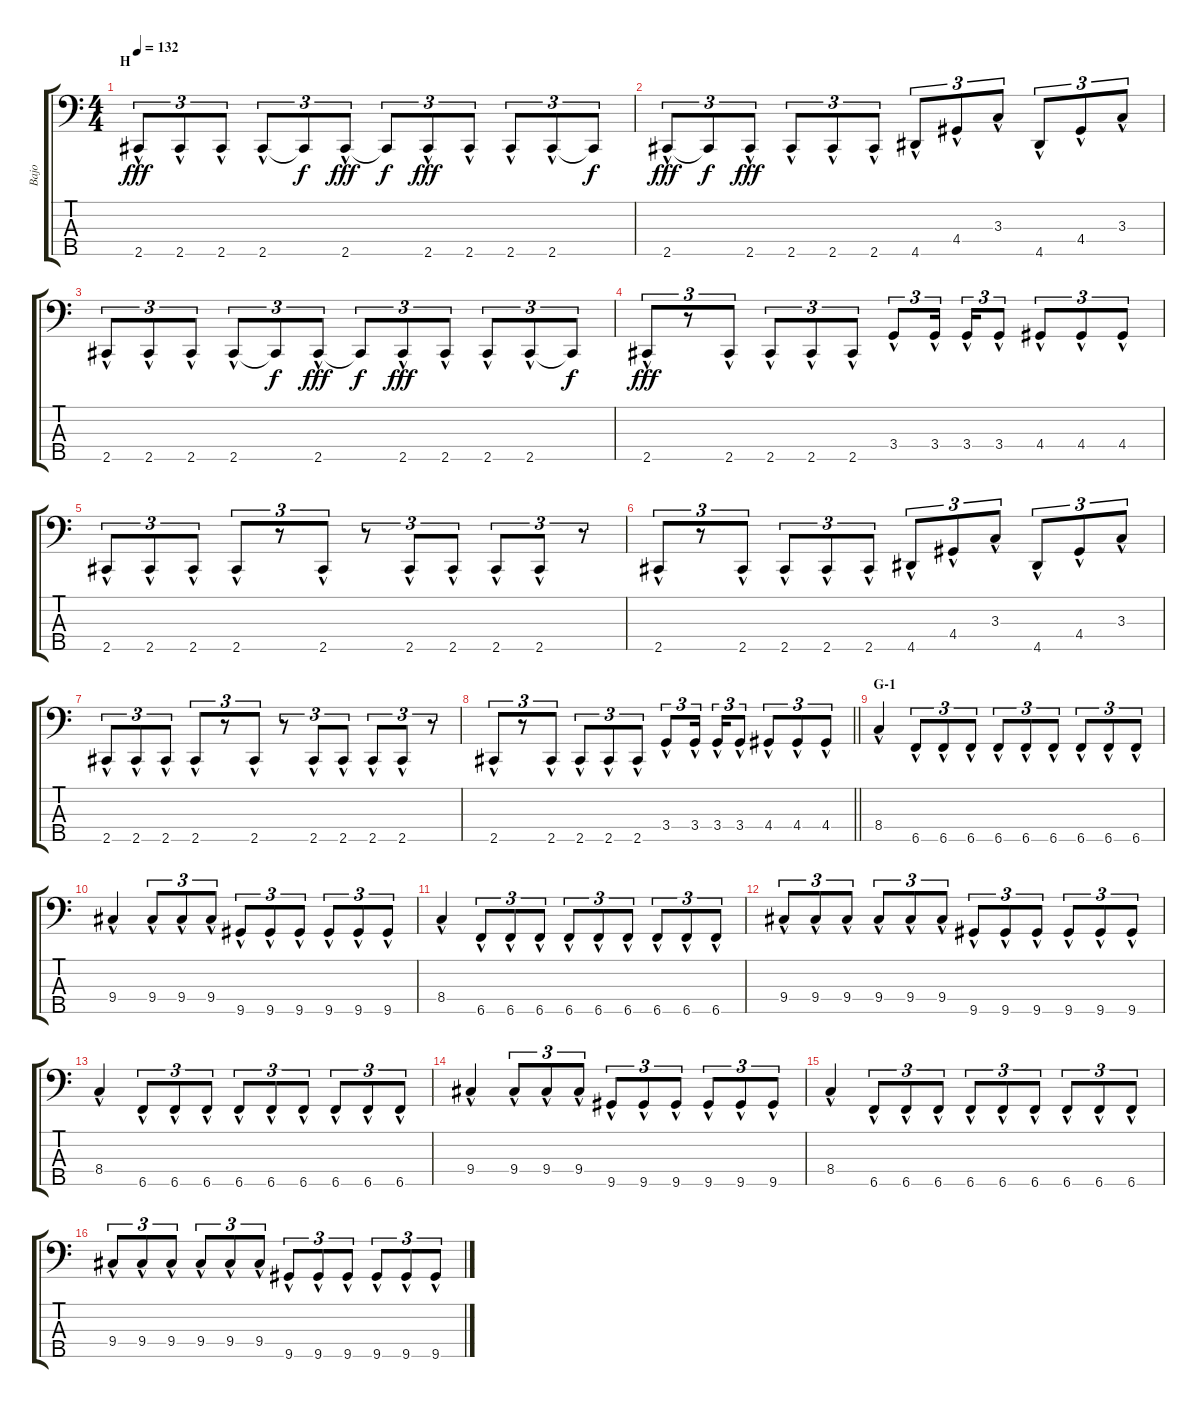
\track ("Bajo" "Bajo") {instrument electricbassfinger}
\staff {score tabs}
\tuning (G2 D2 A1 E1 B0) {hide}
\ts (4 4)
\section ("" "H")
\tempo 132
\clef f4
\ks c
2.5{hac}.8{tu (3 2) dy fff} 2.5{hac}.8{tu (3 2)} 2.5{hac}.8{tu (3 2)} 2.5{hac}.8{tu (3 2)} 2.5{t}.8{tu (3 2) dy f} 2.5{hac}.8{tu (3 2) dy fff} 2.5{t}.8{tu (3 2) dy f} 2.5{hac}.8{tu (3 2) dy fff} 2.5{hac}.8{tu (3 2)} 2.5{hac}.8{tu (3 2)} 2.5{hac}.8{tu (3 2)} 2.5{t}.8{tu (3 2) dy f} |
2.5{hac}.8{tu (3 2) dy fff} 2.5{t}.8{tu (3 2) dy f} 2.5{hac}.8{tu (3 2) dy fff} 2.5{hac}.8{tu (3 2)} 2.5{hac}.8{tu (3 2)} 2.5{hac}.8{tu (3 2)} 4.5{hac}.8{tu (3 2)} 4.4{hac}.8{tu (3 2)} 3.3{hac}.8{tu (3 2)} 4.5{hac}.8{tu (3 2)} 4.4{hac}.8{tu (3 2)} 3.3{hac}.8{tu (3 2)} |
2.5{hac}.8{tu (3 2)} 2.5{hac}.8{tu (3 2)} 2.5{hac}.8{tu (3 2)} 2.5{hac}.8{tu (3 2)} 2.5{t}.8{tu (3 2) dy f} 2.5{hac}.8{tu (3 2) dy fff} 2.5{t}.8{tu (3 2) dy f} 2.5{hac}.8{tu (3 2) dy fff} 2.5{hac}.8{tu (3 2)} 2.5{hac}.8{tu (3 2)} 2.5{hac}.8{tu (3 2)} 2.5{t}.8{tu (3 2) dy f} |
2.5{hac}.8{tu (3 2) dy fff} r.8{tu (3 2)} 2.5{hac}.8{tu (3 2)} 2.5{hac}.8{tu (3 2)} 2.5{hac}.8{tu (3 2)} 2.5{hac}.8{tu (3 2)} 3.4{hac}.8{tu (3 2)} 3.4{hac}.16{tu (3 2) beam splitsecondary} 3.4{hac}.16{tu (3 2)} 3.4{hac}.8{tu (3 2)} 4.4{hac}.8{tu (3 2)} 4.4{hac}.8{tu (3 2)} 4.4{hac}.8{tu (3 2)} |
2.5{hac}.8{tu (3 2)} 2.5{hac}.8{tu (3 2)} 2.5{hac}.8{tu (3 2)} 2.5{hac}.8{tu (3 2)} r.8{tu (3 2)} 2.5{hac}.8{tu (3 2)} r.8{tu (3 2)} 2.5{hac}.8{tu (3 2)} 2.5{hac}.8{tu (3 2)} 2.5{hac}.8{tu (3 2)} 2.5{hac}.8{tu (3 2)} r.8{tu (3 2)} |
2.5{hac}.8{tu (3 2)} r.8{tu (3 2)} 2.5{hac}.8{tu (3 2)} 2.5{hac}.8{tu (3 2)} 2.5{hac}.8{tu (3 2)} 2.5{hac}.8{tu (3 2)} 4.5{hac}.8{tu (3 2)} 4.4{hac}.8{tu (3 2)} 3.3{hac}.8{tu (3 2)} 4.5{hac}.8{tu (3 2)} 4.4{hac}.8{tu (3 2)} 3.3{hac}.8{tu (3 2)} |
2.5{hac}.8{tu (3 2)} 2.5{hac}.8{tu (3 2)} 2.5{hac}.8{tu (3 2)} 2.5{hac}.8{tu (3 2)} r.8{tu (3 2)} 2.5{hac}.8{tu (3 2)} r.8{tu (3 2)} 2.5{hac}.8{tu (3 2)} 2.5{hac}.8{tu (3 2)} 2.5{hac}.8{tu (3 2)} 2.5{hac}.8{tu (3 2)} r.8{tu (3 2)} |
\barLineRight lightlight
2.5{hac}.8{tu (3 2)} r.8{tu (3 2)} 2.5{hac}.8{tu (3 2)} 2.5{hac}.8{tu (3 2)} 2.5{hac}.8{tu (3 2)} 2.5{hac}.8{tu (3 2)} 3.4{hac}.8{tu (3 2)} 3.4{hac}.16{tu (3 2) beam splitsecondary} 3.4{hac}.16{tu (3 2)} 3.4{hac}.8{tu (3 2)} 4.4{hac}.8{tu (3 2)} 4.4{hac}.8{tu (3 2)} 4.4{hac}.8{tu (3 2)} |
\section ("" "G-1")
8.4{hac}.4{volume 13} 6.5{hac}.8{tu (3 2)} 6.5{hac}.8{tu (3 2)} 6.5{hac}.8{tu (3 2)} 6.5{hac}.8{tu (3 2)} 6.5{hac}.8{tu (3 2)} 6.5{hac}.8{tu (3 2)} 6.5{hac}.8{tu (3 2)} 6.5{hac}.8{tu (3 2)} 6.5{hac}.8{tu (3 2)} |
9.4{hac}.4 9.4{hac}.8{tu (3 2)} 9.4{hac}.8{tu (3 2)} 9.4{hac}.8{tu (3 2)} 9.5{hac}.8{tu (3 2)} 9.5{hac}.8{tu (3 2)} 9.5{hac}.8{tu (3 2)} 9.5{hac}.8{tu (3 2)} 9.5{hac}.8{tu (3 2)} 9.5{hac}.8{tu (3 2)} |
8.4{hac}.4 6.5{hac}.8{tu (3 2)} 6.5{hac}.8{tu (3 2)} 6.5{hac}.8{tu (3 2)} 6.5{hac}.8{tu (3 2)} 6.5{hac}.8{tu (3 2)} 6.5{hac}.8{tu (3 2)} 6.5{hac}.8{tu (3 2)} 6.5{hac}.8{tu (3 2)} 6.5{hac}.8{tu (3 2)} |
9.4{hac}.8{tu (3 2)} 9.4{hac}.8{tu (3 2)} 9.4{hac}.8{tu (3 2)} 9.4{hac}.8{tu (3 2)} 9.4{hac}.8{tu (3 2)} 9.4{hac}.8{tu (3 2)} 9.5{hac}.8{tu (3 2)} 9.5{hac}.8{tu (3 2)} 9.5{hac}.8{tu (3 2)} 9.5{hac}.8{tu (3 2)} 9.5{hac}.8{tu (3 2)} 9.5{hac}.8{tu (3 2)} |
8.4{hac}.4 6.5{hac}.8{tu (3 2)} 6.5{hac}.8{tu (3 2)} 6.5{hac}.8{tu (3 2)} 6.5{hac}.8{tu (3 2)} 6.5{hac}.8{tu (3 2)} 6.5{hac}.8{tu (3 2)} 6.5{hac}.8{tu (3 2)} 6.5{hac}.8{tu (3 2)} 6.5{hac}.8{tu (3 2)} |
9.4{hac}.4 9.4{hac}.8{tu (3 2)} 9.4{hac}.8{tu (3 2)} 9.4{hac}.8{tu (3 2)} 9.5{hac}.8{tu (3 2)} 9.5{hac}.8{tu (3 2)} 9.5{hac}.8{tu (3 2)} 9.5{hac}.8{tu (3 2)} 9.5{hac}.8{tu (3 2)} 9.5{hac}.8{tu (3 2)} |
8.4{hac}.4 6.5{hac}.8{tu (3 2)} 6.5{hac}.8{tu (3 2)} 6.5{hac}.8{tu (3 2)} 6.5{hac}.8{tu (3 2)} 6.5{hac}.8{tu (3 2)} 6.5{hac}.8{tu (3 2)} 6.5{hac}.8{tu (3 2)} 6.5{hac}.8{tu (3 2)} 6.5{hac}.8{tu (3 2)} |
9.4{hac}.8{tu (3 2)} 9.4{hac}.8{tu (3 2)} 9.4{hac}.8{tu (3 2)} 9.4{hac}.8{tu (3 2)} 9.4{hac}.8{tu (3 2)} 9.4{hac}.8{tu (3 2)} 9.5{hac}.8{tu (3 2)} 9.5{hac}.8{tu (3 2)} 9.5{hac}.8{tu (3 2)} 9.5{hac}.8{tu (3 2)} 9.5{hac}.8{tu (3 2)} 9.5{hac}.8{tu (3 2)}
